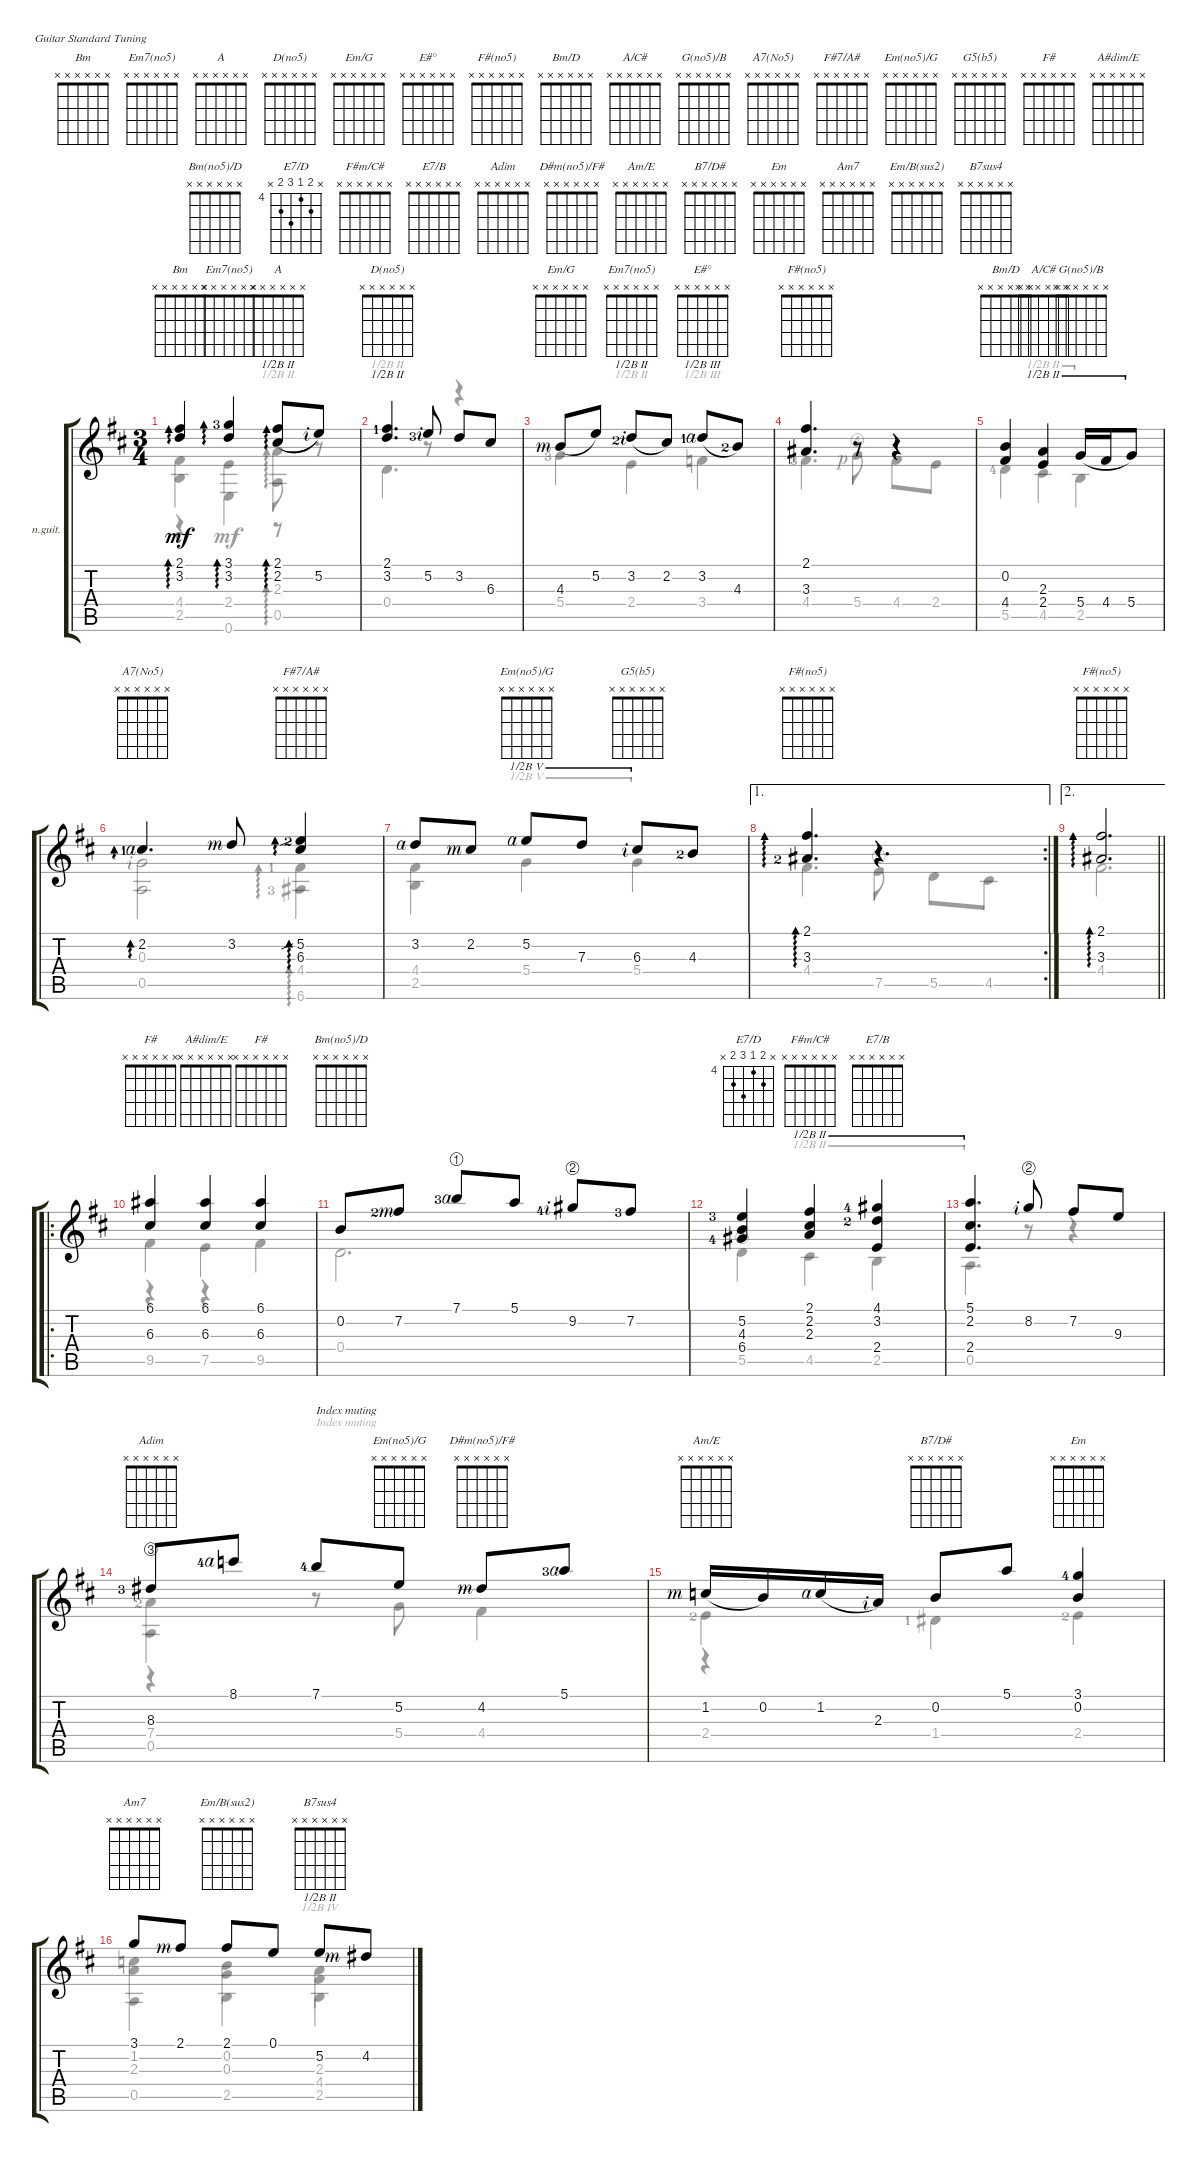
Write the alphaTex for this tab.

\defaultSystemsLayout 4
\firstSystemTrackNameOrientation horizontal
\otherSystemsTrackNameOrientation horizontal
\extendBarLines
\chordDiagramsInScore
\track ("Nylon Guitar" "n.guit.") {multiBarRest instrument acousticguitarnylon}
\staff {score tabs}
\tuning (E4 B3 G3 D3 A2 E2)
\chord ("Bm" x x x x x x)
\chord ("Em7(No5)" x x x x x x)
\chord ("A" x x x x x x)
\chord ("D(no5)" x x x x x x)
\chord ("Em/G" x x x x x x)
\chord ("Em7(no5)" x x x x x x)
\chord ("E#°" x x x x x x)
\chord ("F#(no5)" x x x x x x)
\chord ("Bm/D" x x x x x x)
\chord ("A/C#" x x x x x x)
\chord ("G(no5)/B" x x x x x x)
\chord ("A7(No5)" x x x x x x)
\chord ("F#7/A#" x x x x x x)
\chord ("Em(no5)/G" x x x x x x)
\chord ("G5(b5)" x x x x x x)
\chord ("F#" x x x x x x)
\chord ("A#dim/E" x x x x x x)
\chord ("Bm(no5)/D" x x x x x x)
\chord ("E7/D" x 5 4 6 5 x) {firstfret 4}
\chord ("F#m/C#" x x x x x x)
\chord ("E7/B" x x x x x x)
\chord ("Adim" x x x x x x)
\chord ("D#m(no5)/F#" x x x x x x)
\chord ("Am/E" x x x x x x)
\chord ("B7/D#" x x x x x x)
\chord ("Em" x x x x x x)
\chord ("Am7" x x x x x x)
\chord ("Em/B(sus2)" x x x x x x)
\chord ("B7sus4" x x x x x x)
\voice
\ts (3 4)
\beaming (8 2 2 2)
\tempo (60 hide)
\clef g2
\ks bminor
(2.1 3.2).4{ad 0 ch "Bm" dy mf instrument acousticguitarnylon} (3.1{lf 4} 3.2).4{ad 0 ch "Em7(No5)"} (2.1 2.2).8{ad 0 ch "A" legatoorigin barre (2 half)} 5.2{rf 2}.8 |
(3.2 2.1{lf 2}).4{d ch "D(no5)" barre (2 half)} 5.2{lf 4 rf 2}.8 3.2.8 6.3.8 |
4.3{rf 3}.8{ch "Em/G" legatoorigin} 5.2.8 3.2{lf 3 rf 2}.8{ch "Em7(no5)" legatoorigin barre (2 half)} 2.2.8 3.2{lf 2 rf 4}.8{ch "E#°" legatoorigin barre (3 half)} 4.3{lf 3}.8 |
(2.1 3.3).4{d ch "F#(no5)"} r.8 r.4 |
(0.2 4.4).4{ch "Bm/D"} (2.4 2.3).4{ch "A/C#" barre (2 half)} 5.4.16{ch "G(no5)/B" legatoorigin barre (2 half)} 4.4.16{legatoorigin barre (2 half)} 5.4.8{barre (2 half)} |
2.2{lf 2 rf 4}.4{d ad 0 ch "A7(No5)"} 3.2{rf 3}.8 (5.2{sib lf 3} 6.3).4{ad 0 ch "F#7/A#"} |
3.2{rf 4}.8 2.2{rf 3}.8 5.2{rf 4}.8{ch "Em(no5)/G" barre (5 half)} 7.3.8{barre (5 half)} 6.3{rf 2}.8{ch "G5(b5)" barre (5 half)} 4.3{lf 3}.8 |
\ae 1
\rc 2
(2.1 3.3{lf 3}).4{d ad 0 ch "F#(no5)"} r.4{d} |
\ae 2
\barLineRight lightlight
(2.1 3.3).2{d ad 0 ch "F#(no5)"} |
\ro
(6.1 6.3).4{ch "F#"} (6.3 6.1).4{ch "A#dim/E"} (6.1 6.3).4{ch "F#"} |
0.2.8{ch "Bm(no5)/D"} 7.2{lf 3 rf 3}.8 7.1{string lf 4 rf 4}.8 5.1.8 9.2{string lf 5 rf 2}.8 7.2{lf 4}.8 |
(6.4{lf 5} 4.3 5.2{lf 4}).4{ch "E7/D"} (2.3 2.2 2.1).4{ch "F#m/C#" barre (2 half)} (4.1{lf 5} 3.2{lf 3} 2.4).4{ch "E7/B" barre (2 half)} |
\scale
0.73984 (5.1 2.2 2.4).4{d barre (2 half)} 8.2{string rf 2}.8 7.2.8 9.3.8 |
\scale
1.26016 8.3{string lf 4}.8{ch "Adim"} 8.1{lf 5 rf 4}.8 7.1{lf 5}.8{txt "Index muting"} 5.2.8{ch "Em(no5)/G"} 4.2{rf 3}.8{ch "D#m(no5)/F#"} 5.1{lf 4 rf 4}.8 |
\scale
1.10455 1.2{rf 3}.16{ch "Am/E" legatoorigin} 0.2.16 1.2{rf 4}.16{legatoorigin} 2.3{rf 2}.16 0.2.8{ch "B7/D#"} 5.1.8 (3.1{lf 5} 0.2).4{ch "Em"} |
\scale
1.07857 3.1.8{ch "Am7"} 2.1{rf 3}.8 2.1.8{ch "Em/B(sus2)"} 0.1.8 5.2.8{ch "B7sus4" barre (2 half)} 4.2{rf 3}.8
\voice
\clef g2
\ottava regular
\simile none
\ks bminor
(4.4 2.5).4{dy mf} 2.4.4 (0.5 2.3).8{ad 0 barre (2 half)} r.8 |
0.4.4{d barre (2 half)} r.8 r.4 |
5.4{lf 4}.4 2.4.4{barre (2 half)} 3.4.4{barre (3 half)} |
4.4{lf 4}.4{d} 5.4{string rf 1}.8 4.4.8 2.4.8 |
5.5{lf 5}.4 4.5.4{barre (2 half)} 2.5.4{barre (2 half)} |
(0.3{rf 2} 0.5).2 (4.4{lf 2} 6.6{lf 4}).4{ad 0} |
(2.5 4.4).4 5.4.4{barre (5 half)} 5.4.4{barre (5 half)} |
4.4.4{d} 7.5{string}.8 5.5.8 4.5.8 |
\barLineRight lightlight
4.4.2{d} |
9.5.4 7.5.4 9.5.4 |
0.4.2{d} |
5.5{string}.4 4.5.4{barre (2 half)} 2.5.4{barre (2 half)} |
\scale
0.73984 0.5.4{d barre (2 half)} r.8 r.4 |
\scale
1.26016 (0.5 7.4{lf 3}).4 r.8{txt "Index muting"} 5.4.8 4.4.4 |
\scale
1.10455 2.4{lf 3}.4 1.4{lf 2}.4 2.4{lf 3}.4 |
\scale
1.07857 (2.3 1.2).4 (0.2 0.3).4 (2.3 4.4).4{barre (4 half)}
\voice
\clef g2
\ottava regular
\simile none
\ks bminor
r.4{dy mf} 0.6.4 r.8 r.8 |
|
|
|
|
|
|
|
\barLineRight lightlight
|
r.4 r.4 |
|
|
\scale
0.73984 |
\scale
1.26016 r.4 |
\scale
1.10455 r.4 |
\scale
1.07857 0.5.4 2.5.4 2.5.4
